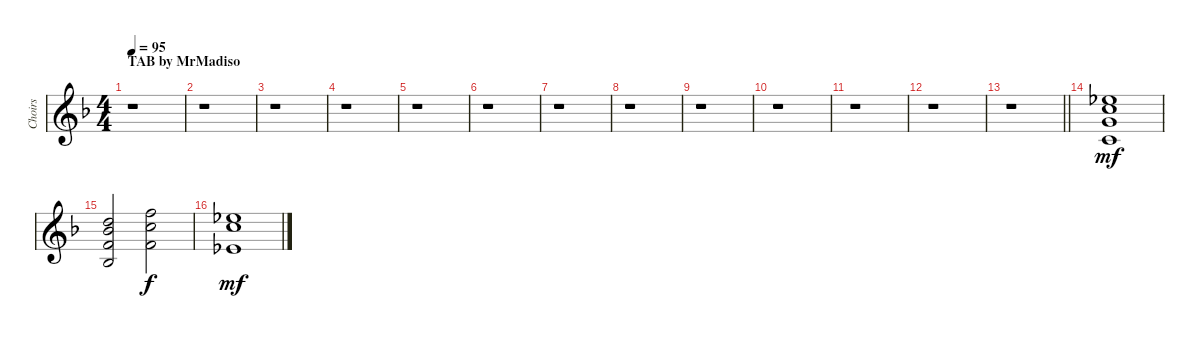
\track ("Choirs" "Choirs") {instrument choiraahs}
\staff {score}
\tuning (E4 B3 G3 E3 A2 E2) {hide}
\ts (4 4)
\section ("" "TAB by MrMadiso")
\tempo 95
\clef g2
\ks f
r.1{dy mf instrument choiraahs} |
r.1 |
r.1 |
r.1 |
r.1 |
r.1 |
r.1 |
r.1 |
r.1 |
r.1 |
r.1 |
r.1 |
\barLineRight lightlight
r.1 |
(8.1 8.2 5.3 23.4).1 |
(6.1 6.2 3.3 22.4).2 (13.1 13.2 10.3).2{dy f} |
(11.1 13.2 11.4).1{dy mf}
